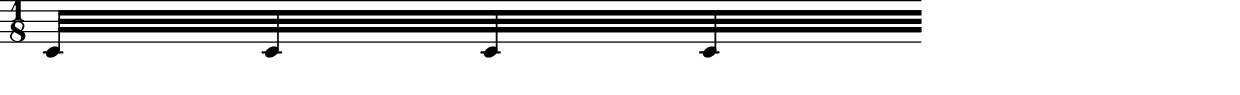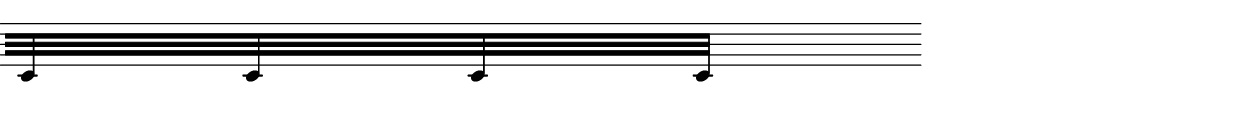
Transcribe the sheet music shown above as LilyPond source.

%% Generated by lilypond-book
%% Options: [exampleindent=10.16\mm,indent=0\mm,line-width=160\mm,paper-height=845.047\pt,paper-width=597.508\pt,papersize='(cons (* 597.508 pt) (* 845.047 pt))]
\include "lilypond-book-preamble.ly"


% ****************************************************************
% Start cut-&-pastable-section
% ****************************************************************

#(ly:set-option 'eps-box-padding 3.000000)



\paper {
  #(set-paper-size '(cons (* 597.508 pt) (* 845.047 pt)))
  indent = 0\mm
  line-width = 160\mm
  % offset the left padding, also add 1mm as lilypond creates cropped
  % images with a little space on the right
  line-width = #(- line-width (* mm  3.000000) (* mm 1))
}

\layout {
  
}




% ****************************************************************
% ly snippet:
% ****************************************************************
\sourcefilename "/lilypond-2.25.16/input/regression/beam-break-no-bar.ly"
\sourcefileline 0
\header
{
  texidoc = "Broken beams have sane endings even if grobs
  are not present at the broken end. "

}

\version "2.23.10"

\new Staff \with {
   \remove Bar_engraver
   \remove Clef_engraver
   \override Beam.breakable = ##t
} {
   \time 1/8
   c'32 [
   c'32
   c'32
   c'32
   \break
   c'32
   c'32
   c'32
   c'32 ]
}



% ****************************************************************
% end ly snippet
% ****************************************************************
